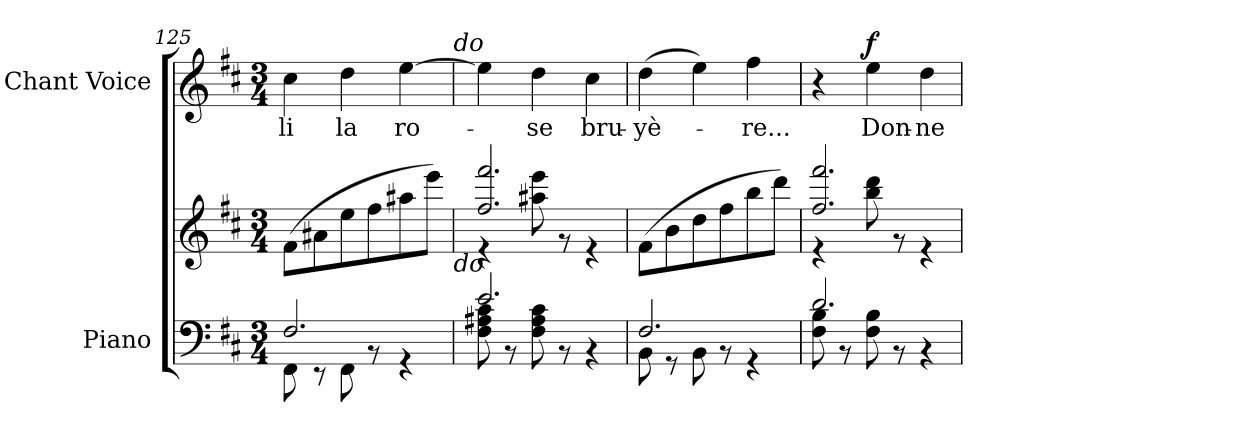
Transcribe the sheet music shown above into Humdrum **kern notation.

**kern	**kern	**kern	**text	**dynam
*part2	*part2	*part1	*part1	*part1
*staff3	*staff2	*staff1	*staff1	*staff1
*I"Piano	*	*I"Chant Voice	*	*
*I'Pno	*	*	*	*
*clefF4	*clefG2	*clefG2	*	*
*k[f#c#]	*k[f#c#]	*k[f#c#]	*	*
*M3/4	*M3/4	*M3/4	*	*
=125	=125	=125	=125	=125
*^	*	*	*	*
2.F#/	8FF#\	(8f#\L	4cc#\	-li	.
.	8r	8a#X\	.	.	.
.	8FF#\	8ee\	4dd\	la	.
.	8r	8ff#\	.	.	.
.	4r	8aa#X\	[4ee\	ro-	.
.	.	8eee\J)	.	.	.
!	!	!	!LO:TX:a:i:t=do	!	!
!	!	!LO:TX:b:i:t=do	!	!	!
=126	=126	=126	=126	=126	=126
*	*	*^	*	*	*
2.e/	8F#\ 8A#X\ 8c#\	2.ff#/ 2.fff#/	4r	4ee\]	.	.
.	8r	.	.	.	.	.
.	8F#\ 8A#\ 8c#\	.	8aa#X\ 8eee\	4dd\	-se	.
.	8r	.	8r	.	.	.
.	4r	.	4r	4cc#\	bru-	.
*	*	*v	*v	*	*	*
=127	=127	=127	=127	=127	=127
2.F#/	8BB\	(8f#\L	(4dd\	-yè-	.
.	8r	8b\	.	.	.
.	8BB\	8dd\	4ee\)	.	.
.	8r	8ff#\	.	.	.
.	4r	8bb\	4ff#\	-re...	.
.	.	8ddd\J)	.	.	.
=128	=128	=128	=128	=128	=128
*	*	*^	*	*	*
2.d/	8F#\ 8B\	2.ff#/ 2.fff#/	4r	4r	.	.
.	8r	.	.	.	.	.
!	!	!	!	!	!	!LO:DY:a
.	8F#\ 8B\	.	8bb\ 8ddd\	4ee\	Don-	f
.	8r	.	8r	.	.	.
.	4r	.	4r	4dd\	-ne-	.
*v	*v	*	*	*	*	*
*	*v	*v	*	*	*
=	=	=	=	=
*-	*-	*-	*-	*-
